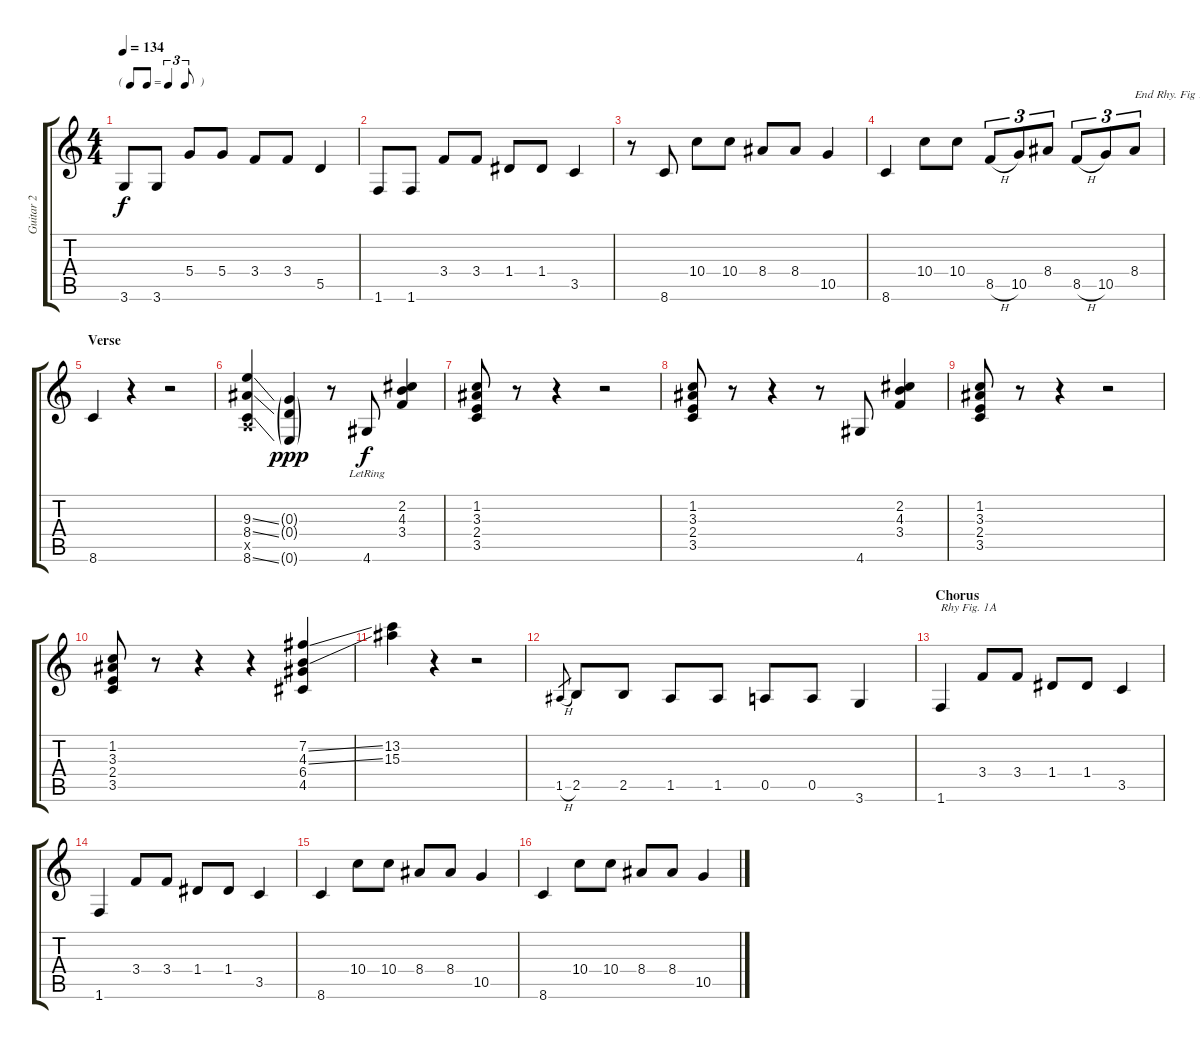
\track ("Guitar 2" "Guitar 2") {instrument electricguitarclean}
\staff {score tabs}
\tuning (E4 B3 G3 D3 A2 E2) {hide}
\ts (4 4)
\tf triplet8th
\tempo 134
\clef g2
\ks c
3.6.8{dy f} 3.6.8 5.4.8 5.4.8 3.4.8 3.4.8 5.5.4 |
1.6.8 1.6.8 3.4.8 3.4.8 1.4.8 1.4.8 3.5.4 |
r.8 8.6.8 10.4.8 10.4.8 8.4.8 8.4.8 10.5.4 |
8.6.4 10.4.8 10.4.8 8.5{h}.8{tu (3 2)} 10.5.8{tu (3 2)} 8.4.8{tu (3 2)} 8.5{h}.8{tu (3 2)} 10.5.8{tu (3 2)} 8.4.8{tu (3 2) txt "End Rhy. Fig 1A"} |
\section ("" "Verse")
8.6.4 r.4 r.2 |
(9.3{ss} 8.4{ss} 0.5{x} 8.6{ss}).4 (0.3{g} 0.4{g} 0.6{g}).4{dy ppp} r.8 4.6{lr}.8{dy f} (2.2 4.3 3.4).4 |
(1.2 3.3 2.4 3.5).8 r.8 r.4 r.2 |
(1.2 3.3 2.4 3.5).8 r.8 r.4 r.8 4.6.8 (2.2 4.3 3.4).4 |
(1.2 3.3 2.4 3.5).8 r.8 r.4 r.2 |
(1.2 3.3 2.4 3.5).8 r.8 r.4 r.4 (7.2{ss} 4.3{ss} 6.4 4.5).4 |
(13.2 15.3).4 r.4 r.2 |
1.5{h}.8{gr} 2.5.8 2.5.8 1.5.8 1.5.8 0.5.8 0.5.8 3.6.4 |
\section ("" "Chorus")
1.6.4{txt "Rhy Fig. 1A"} 3.4.8 3.4.8 1.4.8 1.4.8 3.5.4 |
1.6.4 3.4.8 3.4.8 1.4.8 1.4.8 3.5.4 |
8.6.4 10.4.8 10.4.8 8.4.8 8.4.8 10.5.4 |
8.6.4 10.4.8 10.4.8 8.4.8 8.4.8 10.5.4
